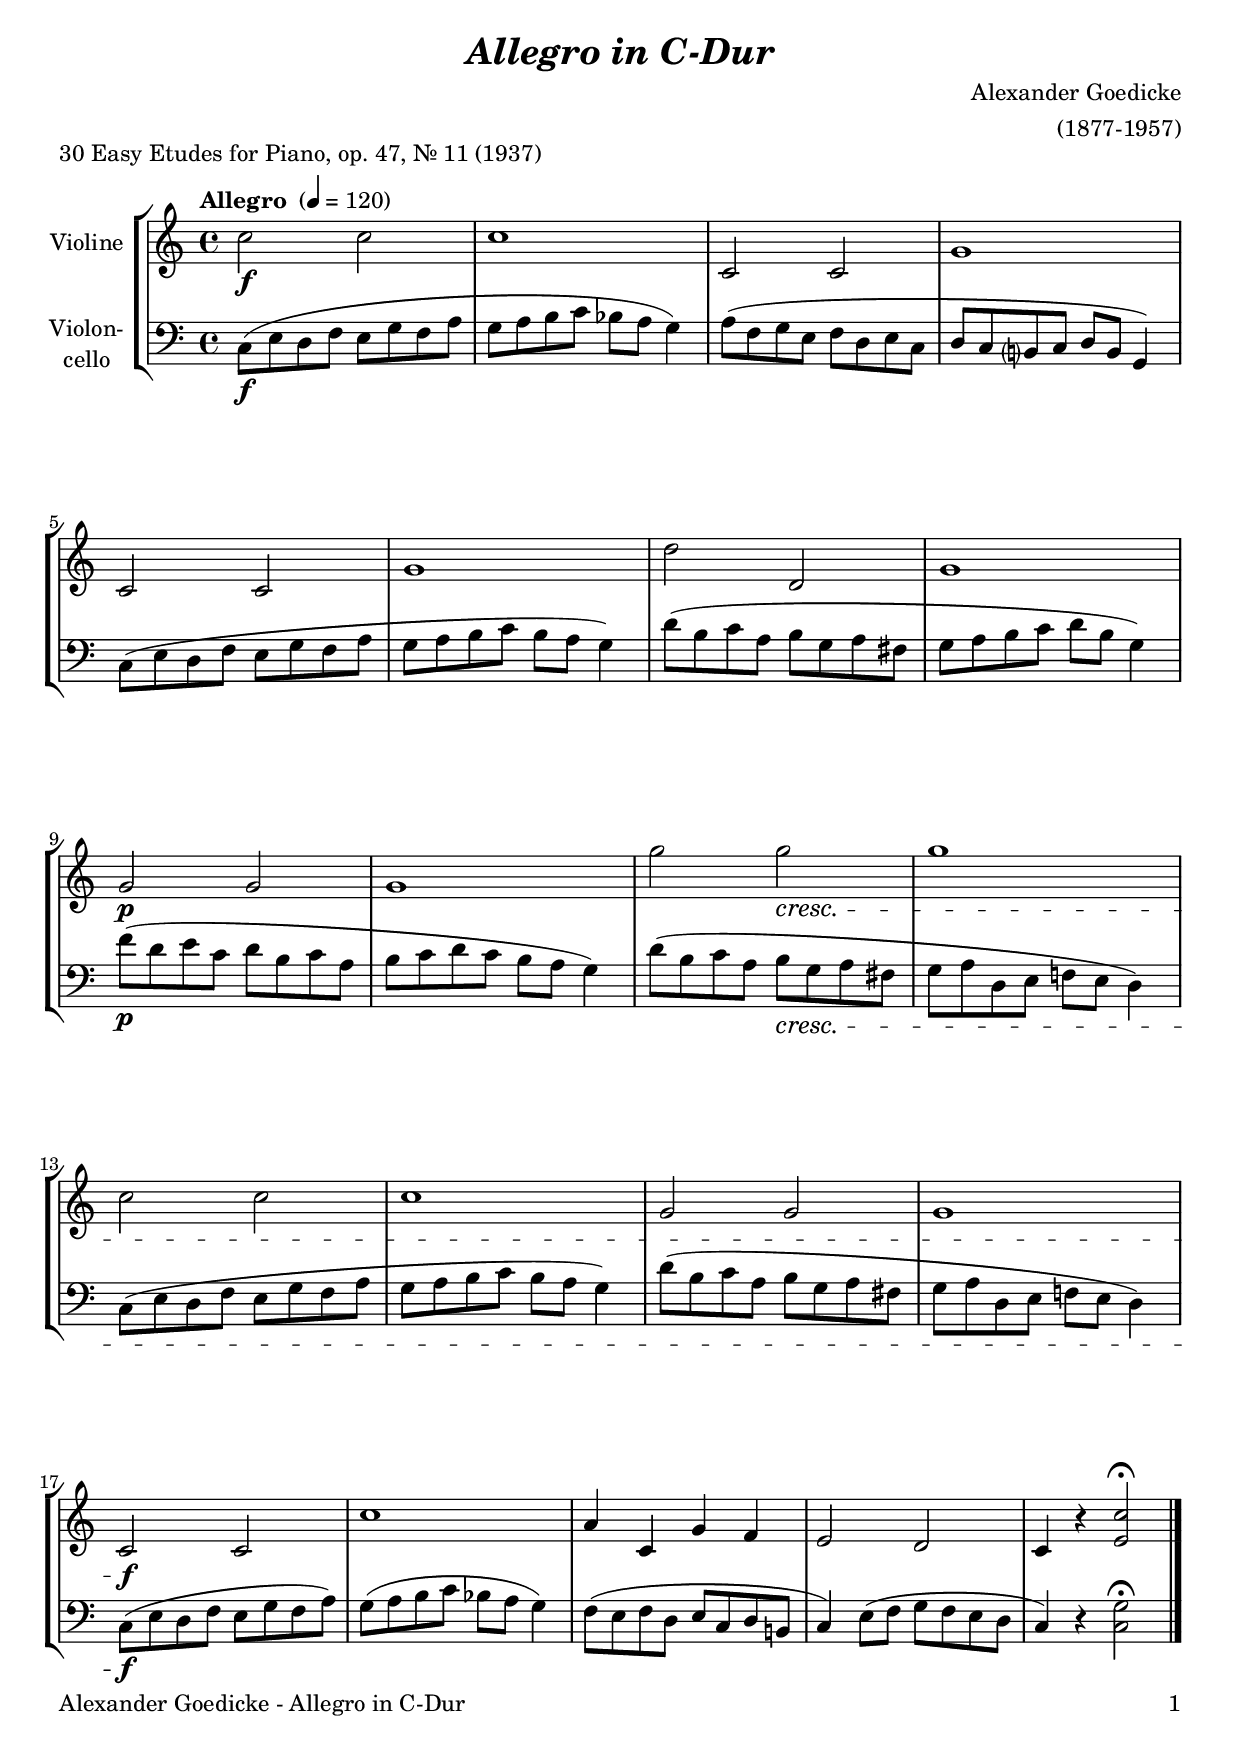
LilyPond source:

\version "2.18.2"
\include "deutsch.ly"
  
#(set-global-staff-size 20)

\header {
  title     = \markup \bold \italic "Allegro in C-Dur"
  composer  = "Alexander Goedicke"
  arranger  = "(1877-1957)"
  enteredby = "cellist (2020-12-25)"
  piece     = "30 Easy Etudes for Piano, op. 47, Nr. 11 (1937)"
}

voiceconsts = {
  \key c \major
  \time 4/4
  \clef "treble"
%  \numericTimeSignature
%  Set default beaming for all staves
%  \set Timing.beamExceptions = #'()
%  \set Timing.baseMoment     = #(ly:make-moment 1 4)
%  \set Timing.beatStructure  = #'(1 1 !)
  \tempo "Allegro " 4=120
}

mivl = "violin"
%miba = "pizzicato strings"
miba = "cello"

arco = \markup \italic "arco"
pizz = \markup \italic "pizz."
rall = \mark \markup \box \italic "rall."
rit  = \mark \markup \box \italic "rit."
simi = \markup \italic "simile"

va = \relative c'' {
  \voiceconsts

  c2\f c
  c1
  c,2 c
  g'1

  c,2 c
  g'1
  d'2 d,
  g1

  g2\p g
  g1
  g'2 g\cresc
  g1

  c,2 c
  c1
  g2 g
  g1

  c,2\f c
  c'1
  a4 c, g' f
  e2 d
  c4 r <e c'>2\fermata \bar "|."
}

vb = \relative c {
  \voiceconsts
  \clef "bass"

  c8(\f e d f e g f a
  g a h c b a g4)
  a8( f g e f d e c
  d c h? c d h g4)

  c8( e d f e g f a
  g a h c h a g4)
  d'8( h c a h g a fis
  g a h c d h g4)

  f'8(\p d e c d h c a
  h c d c h a g4)
  d'8( h c a h\cresc g a fis
  g a d, e f! e d4)

  c8( e d f e g f a
  g a h c h a g4)
  d'8( h c a h g a fis
  g a d, e f! e d4)

  c8(\f e d f e g f a)
  g( a h c b a g4)
  f8( e f d e c d h!
  c4) e8( f g f e d
  c4) r <c g'>2\fermata \bar "|."
}


music = \new StaffGroup <<
      \new Staff {
	\set Staff.midiInstrument = \mivl
	\set Staff.instrumentName = \markup \center-column { "Violine" }
	\transpose c c { \va }
      }

      \new Staff {
	\set Staff.midiInstrument = \miba
	\set Staff.instrumentName = \markup \center-column { "Violon-" "cello" }
	\transpose c c { \vb }
      }
>>

\book {
   \paper {
    print-page-number = ##t
    print-first-page-number = ##t
    ragged-last-bottom = ##f
    oddHeaderMarkup = \markup \null
    evenHeaderMarkup = \markup \null
    oddFooterMarkup = \markup {
      \fill-line {
        \on-the-fly #print-page-number-check-first
        "Alexander Goedicke - Allegro in C-Dur" \fromproperty #'page:page-number-string
      }
    }
    evenFooterMarkup = \oddFooterMarkup
  } \score {
    \music
    \layout {}
  }

  \score {
    \unfoldRepeats \music

    \midi {
      \context {
        \Score
      }
    }
  }
}